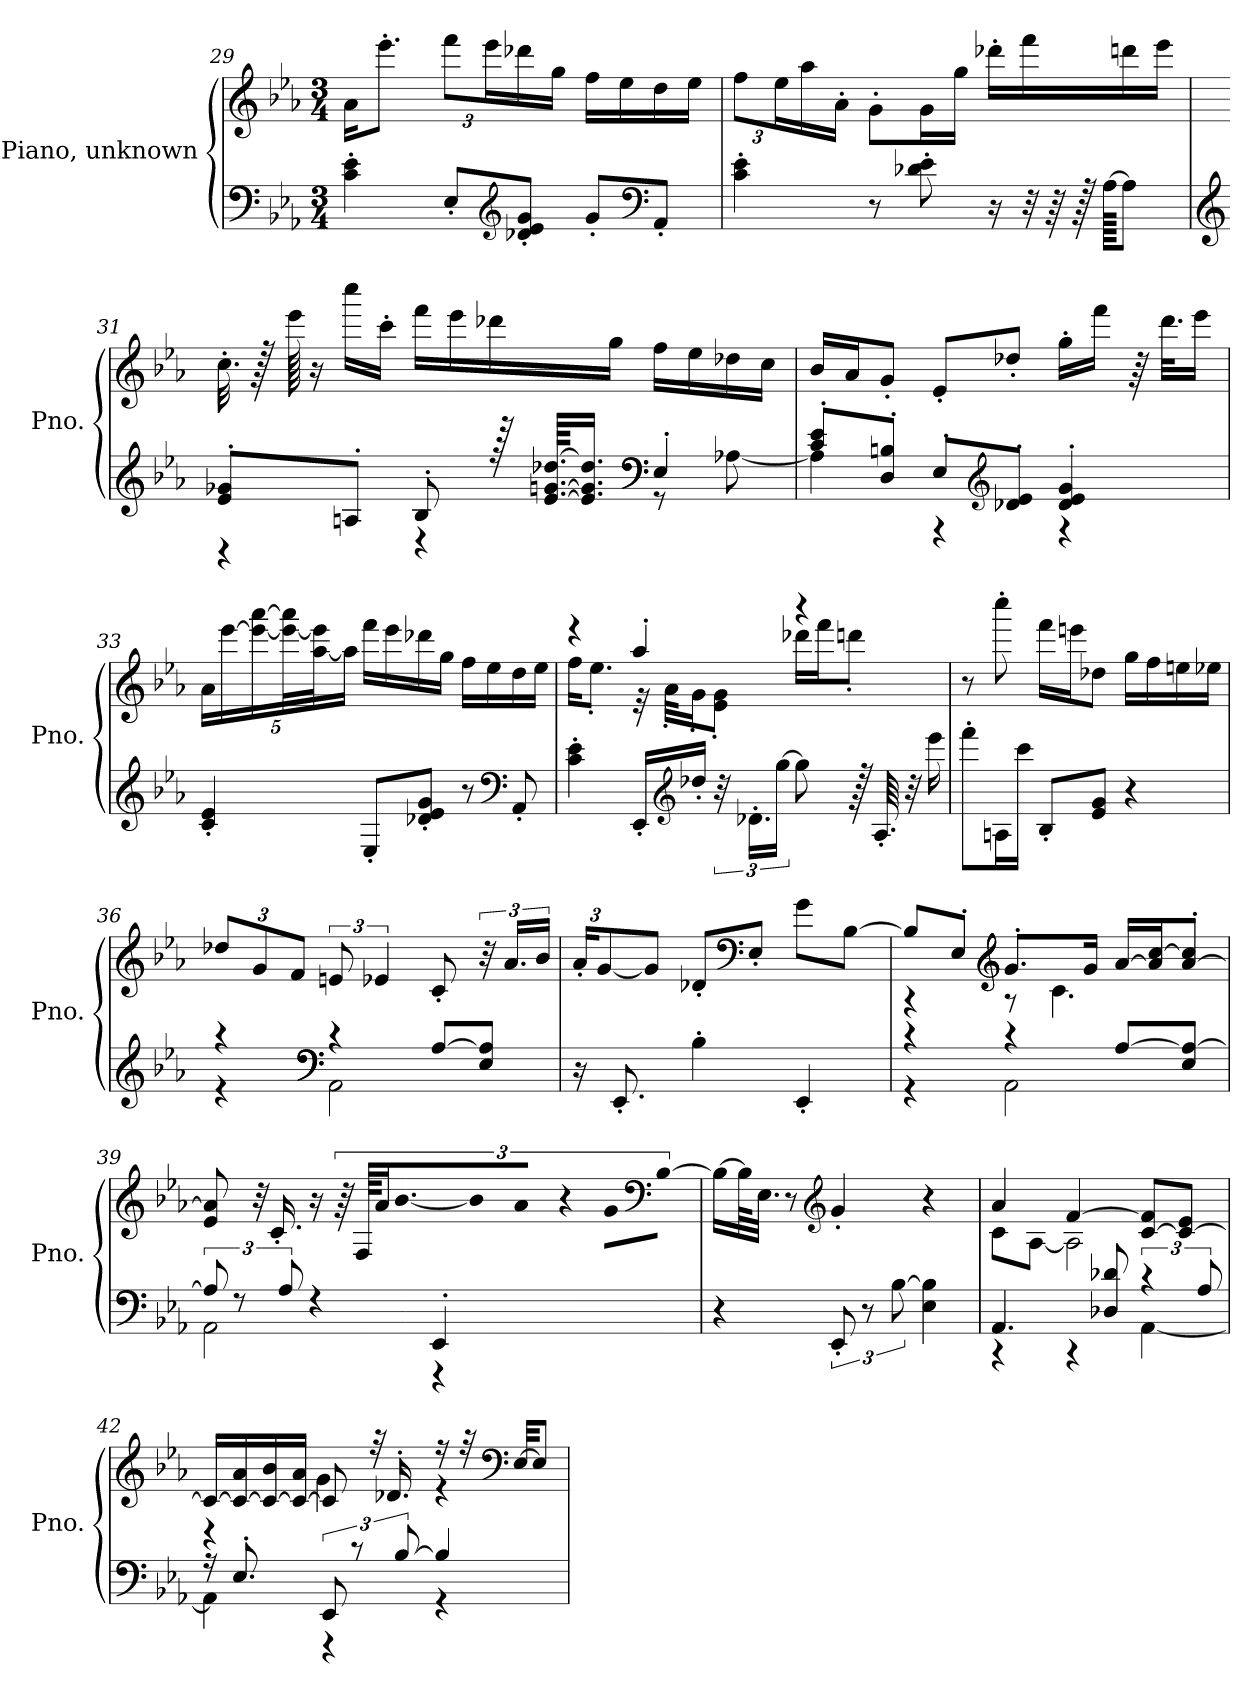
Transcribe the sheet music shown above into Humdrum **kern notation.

**kern	**kern
*part1	*part1
*staff2	*staff1
*I"Piano, unknown	*
*I'Pno.	*
*clefF4	*clefG2
*k[b-e-a-]	*k[b-e-a-]
*M3/4	*M3/4
=29	=29
4c\' 4e-\'	16a-\KL
.	8.eee-'\J
*	*Xbrackettup
8E-'/L	12fff\L
.	24eee-\L
*clefG2	*
8d-X/' 8e-/' 8g/'J	16ddd-X\
.	16gg\JJ
8g'/L	16ff\LL
.	16ee-\
*clefF4	*
8AA-'/J	16dd\
.	16ee-\JJ
!!LO:LB:g=z
=30	=30
4c\' 4e-\'	12ff\L
.	24ee-\L
.	16aa-\
.	16a-'\JJ
8r	8g'\L
8d-X\' 8e-\'	16g\L
.	16gg\JJ
16r	16ddd-X'\LL
32r	16fff\
64r	.
128r	.
[128A-\KKKKL	.
8A-\J]	16dddn\
.	16eee-\JJ
=31	=31
*clefG2	*
*^	*
8e-/' 8g-X/'L	4r	32.cc'\
.	.	128r
.	.	128eee-\
.	.	16r
8An'/J	.	16cccc\LL
.	.	16ccc'\JJ
8B-'/	4r	16fff\LL
.	.	16eee-\
128r	.	16ddd-X\
[64.e-/ [64.gn/ [64.dd-X/KKLL	.	.
16.e-/] 16.g/] 16.dd-/]JJ	.	.
.	.	16gg\JJ
*clefF4	*	*
4E-'/	8r	16ff\LL
.	.	16ee-\
.	[8A-X\	16dd-X\
.	.	16cc\JJ
!!LO:LB:g=z
=32	=32	=32
8c/' 8e-/'L	4A-\]	16b-/LL
.	.	16a-/J
8D/' 8Bn/'J	.	8g'/J
8E-'/L	4r	8e-'/L
*clefG2	*	*
8d-X/' 8e-/'J	.	8dd-X'/J
4d-/' 4e-/' 4g/'	4r	16gg'\LL
.	.	16fff\JJ
.	.	64r
.	.	32.ddd\KLL
.	.	16eee-\JJ
*v	*v	*
=33	=33
4c/' 4e-/'	20a-\LL
.	[20eee-\
.	20eee-\_ [20aaa-\
.	40eee-\_ 40aaa-\]L
.	[40aa-\ 40eee-\]J
.	20aa-\JJ]
8E-'/L	16fff\LL
.	16eee-\
8d-X/' 8e-/' 8g/'J	16ddd-X\
.	16gg\JJ
8r	16ff\LL
.	16ee-\
*clefF4	*
8AA-'/	16dd\
.	16ee-\JJ
!!LO:LB:g=z
=34	=34
*	*^
4c\' 4e-\'	4r	16ff\KL
.	.	8.ee-'\J
16EE-'/LL	4aa-'/	32r
.	.	32a-'\KLL
*clefG2	*	*
16dd-X'/JJ	.	16g'\J
48r	.	8e-\' 8g\'J
24.d-X'\LL	.	.
[24gg\JJ	.	.
8gg\]	4r	16ddd-X\LL
.	.	16fff\J
128r	.	8dddn'\J
64.A-'/	.	.
32r	.	.
16eee-\	.	.
*	*v	*v
=35	=35
8fff'\L	8r
16An\L	8cccc'\
16ccc\JJ	.
8B-'/L	16fff\LL
.	16eeen\J
8e-/ 8g/J	8dd-X\J
4r	16gg\LL
.	16ff\
.	16een\
.	16ee-X\JJ
!!LO:PB:g=z
=36	=36
*^	*
4r	4r	12dd-X/L
.	.	12g/
.	.	12f/J
*clefF4	*	*
*	*	*brackettup
4r	2AA-\	12en/
.	.	6e-X/
[8A-/L	.	8c'/
8E-/ 8A-/]J	.	48r
.	.	24.a-/LL
.	.	24b-/JJ
*v	*v	*
=37	=37
*	*Xbrackettup
16r	24a-'/KL
.	[12g/
8.EE-'/	.
.	8g/J]
4B-'\	8d-X'/L
*	*clefF4
.	8E-'/J
4EE-'/	8g\L
.	[8B-\J
=38	=38
*^	*^
4r	4r	8B-/L]	4r
.	.	8E-'/J	.
*	*	*clefG2	*
4r	2AA-\	8.g'/L	8r
.	.	.	4.c\
.	.	16g/Jk	.
[8A-/L	.	[16a-/LL	.
.	.	16a-/] [16cc/J	.
8E-/ 8A-/_J	.	[8a-/' 8cc/]'J	.
*	*	*v	*v
!!LO:LB:g=z
=39	=39	=39
12A-/]	2AA-\	8e-/ 8a-/]
12r	.	.
.	.	32r
.	.	16.c'/
12A-/	.	.
4r	.	16r
*	*	*brackettup
.	.	96r
.	.	96F/KKLL
.	.	24a-/
.	.	[32.b-/L
.	.	128b-/LL]
.	.	128a-/JJJJJ
.	.	16r
4EE-'/	4r	8g\L
*	*	*clefF4
.	.	[8B-\J
*v	*v	*
=40	=40
4r	16B-\LL_
.	64B-\KL]
.	32.E-\JJJ
.	8r
*	*clefG2
12EE-'/	4g'/
12r	.
[12B-\	.
4E-\ 4B-\]	4r
=41	=41
*^	*^
4.AA-/	4r	4a-/	8c\L
.	.	.	[8A-\J
.	4r	[4f/	2A-\]
8D-X/ 8d-X/	.	.	.
6r	[4AA-\	[8c/ 8f/]L	.
.	.	8c/_ 8e-/J	.
12A-/	.	.	.
!!LO:LB:g=z	!!
=42	=42	=42	=42
16r	4AA-\]	16c/LL_	4r
8.E-'/	.	16c/_ 16a-/	.
.	.	16c/_ 16b-/	.
.	.	16c/_ 16a-/JJ	.
12EE-/	4r	8c/]	4g\
12r	.	.	.
.	.	32r	.
.	.	16.d-X'/	.
[12B-/	.	.	.
4B-/]	4r	16r	4r
.	.	32r	.
*	*	*clefF4	*
.	.	[32E-/KKL	.
.	.	8E-/J]	.
*v	*v	*	*
*	*v	*v
=	=
*-	*-
